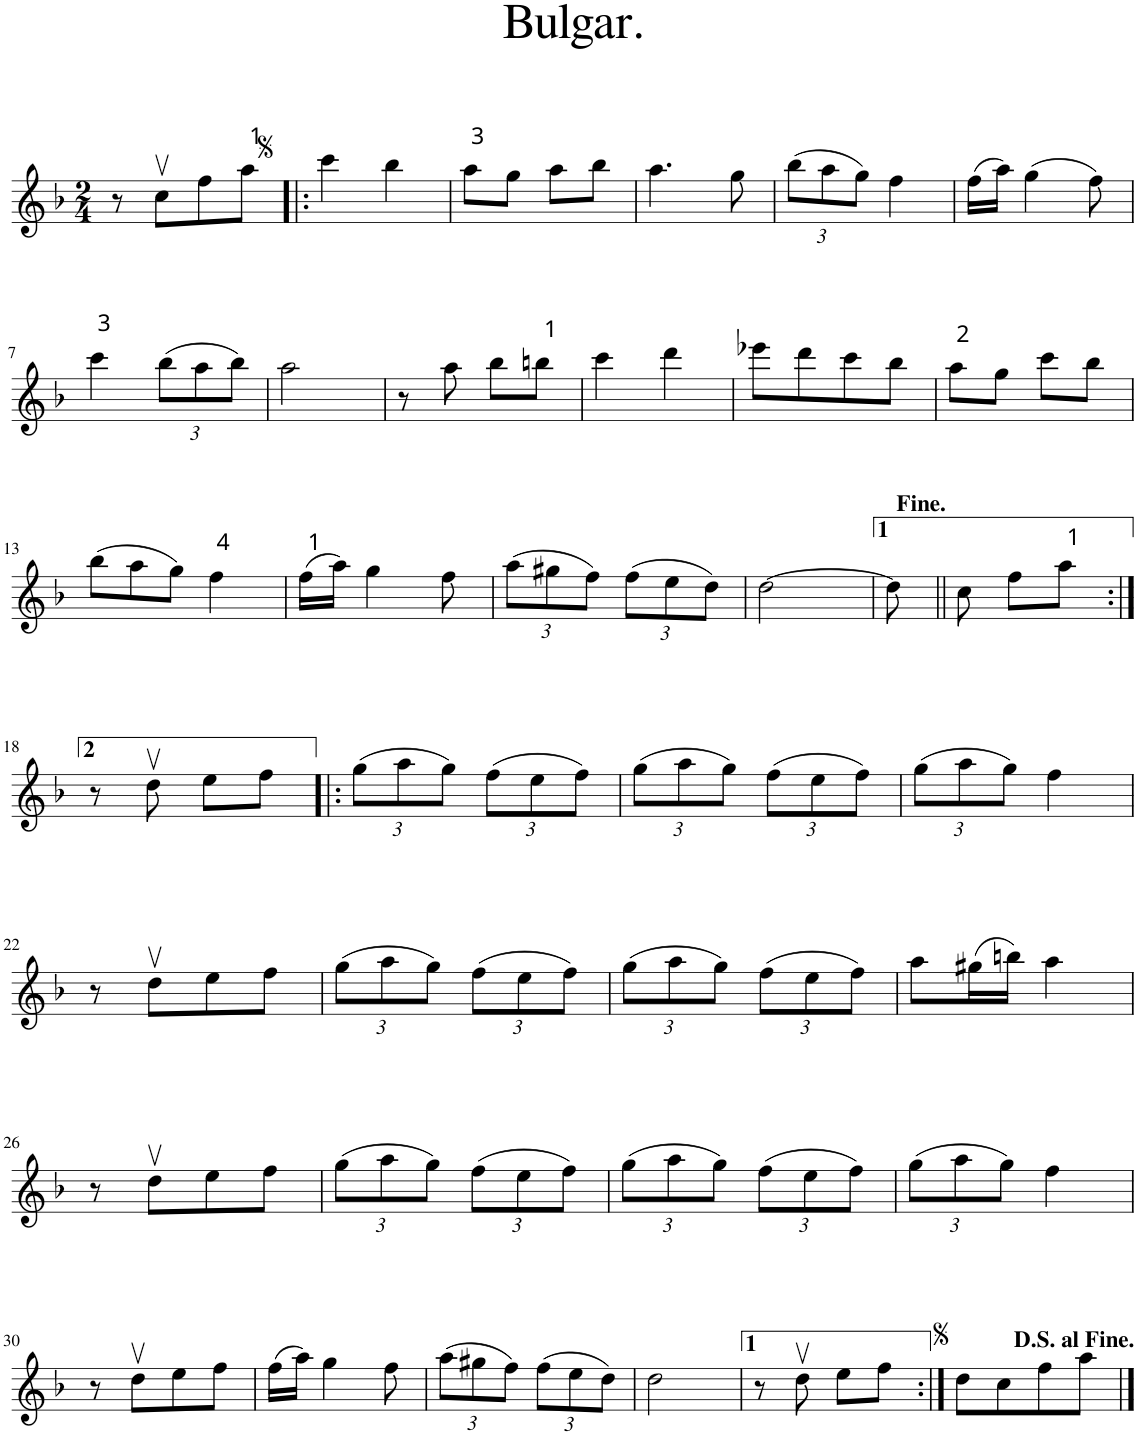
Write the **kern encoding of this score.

**kern
*part1
*staff1
*I"Piano
*I'Pno.
*clefG2
*k[b-]
*F:
*M2/4
=1
8r
8ccv\L
8ff\
8aa\J
=2!|:
4ccc\
4bb-\
=3
8aa\L
8gg\J
8aa\L
8bb-\J
=4
4.aa\
8gg\
=5
*Xbrackettup
(12bb-\L
12aa\
12gg\J)
4ff\
=6
(16ff\LL
16aa\JJ)
(4gg\
8ff\)
!!LO:LB:g=z
=7
4ccc\
(12bb-\L
12aa\
12bb-\J)
=8
2aa\
=9
8r
8aa\
8bb-\L
8bbn\J
=10
4ccc\
4ddd\
=11
8eee-X\L
8ddd\
8ccc\
8bb-\J
=12
8aa\L
8gg\J
8ccc\L
8bb-\J
!!LO:LB:g=z
=13
*Xtuplet
(12bb-\L
12aa\
12gg\J)
4ff\
=14
(16ff\LL
16aa\JJ)
4gg\
8ff\
=15
*tuplet
(12aa\L
12gg#X\
12ff\J)
(12ff\L
12ee\
12dd\J)
=16
[2dd\
=17
8dd\]
=17X1||
8cc\
8ff\L
8aa\J
!!LO:LB:g=z
=18:|!
8r
8ddv\
8ee\L
8ff\J
=19!|:
(12gg\L
12aa\
12gg\J)
(12ff\L
12ee\
12ff\J)
=20
(12gg\L
12aa\
12gg\J)
(12ff\L
12ee\
12ff\J)
=21
(12gg\L
12aa\
12gg\J)
4ff\
!!LO:LB:g=z
=22
8r
8ddv\L
8ee\
8ff\J
=23
(12gg\L
12aa\
12gg\J)
(12ff\L
12ee\
12ff\J)
=24
(12gg\L
12aa\
12gg\J)
(12ff\L
12ee\
12ff\J)
=25
8aa\L
(16gg#X\L
16bbn\JJ)
4aa\
!!LO:LB:g=z
=26
8r
8ddv\L
8ee\
8ff\J
=27
(12gg\L
12aa\
12gg\J)
(12ff\L
12ee\
12ff\J)
=28
(12gg\L
12aa\
12gg\J)
(12ff\L
12ee\
12ff\J)
=29
(12gg\L
12aa\
12gg\J)
4ff\
!!LO:LB:g=z
=30
8r
8ddv\L
8ee\
8ff\J
=31
(16ff\LL
16aa\JJ)
4gg\
8ff\
=32
(12aa\L
12gg#X\
12ff\J)
(12ff\L
12ee\
12dd\J)
=33
2dd\
=34
8r
8ddv\
8ee\L
8ff\J
=35:|!
8dd\L
8cc\
8ff\
8aa\J
==
*-
